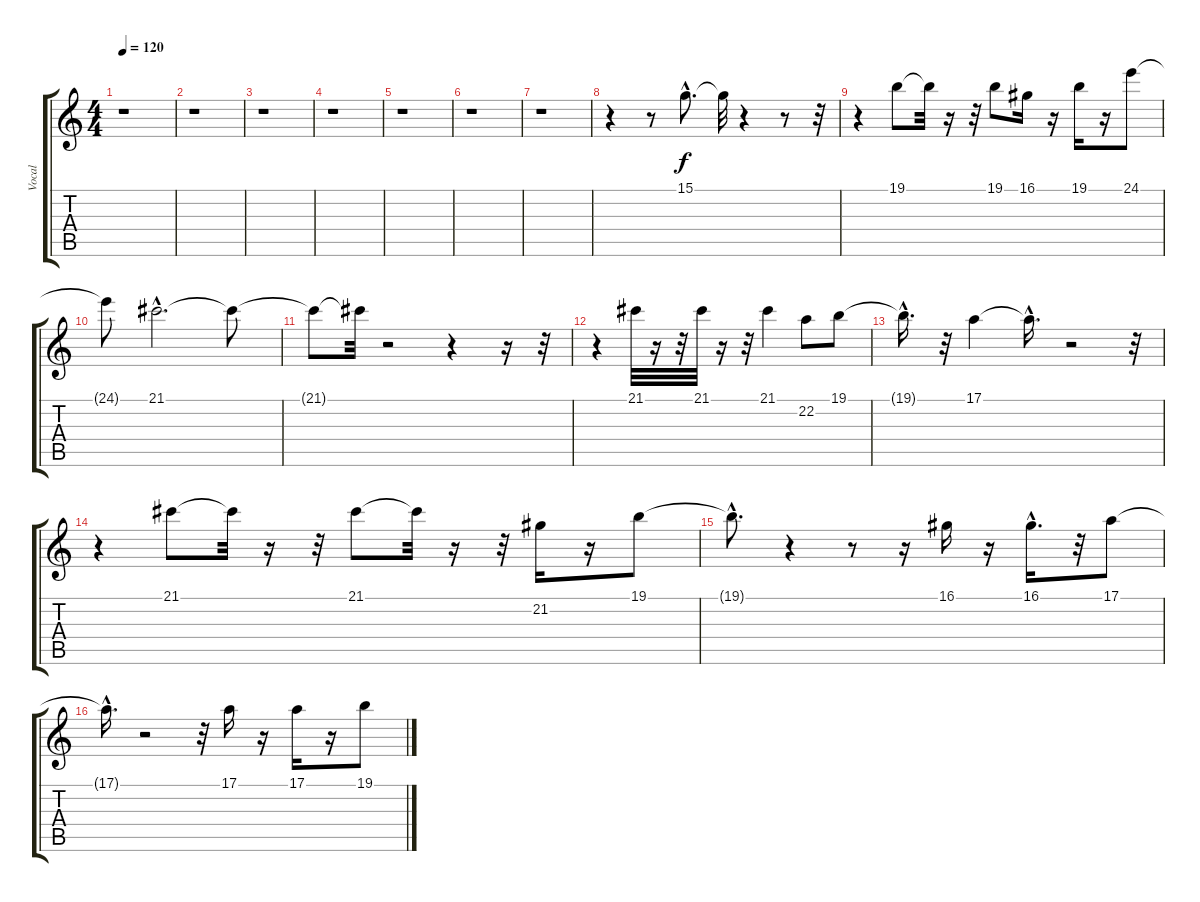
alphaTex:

\track ("Vocal" "Vocal") {instrument clarinet}
\staff {score tabs}
\tuning (E4 B3 G3 D3 A2 E2) {hide}
\ts (4 4)
\tempo 120
\clef g2
\ks c
r.1{dy f} |
r.1 |
r.1 |
r.1 |
r.1 |
r.1 |
r.1 |
r.4 r.8 15.1{hac}.8{d} 15.1{t}.32 r.4 r.8 r.32 |
r.4 19.1.8 19.1{t}.32 r.16 r.32 19.1.8 16.1.16 r.16 19.1.16 r.16 24.1.8 |
24.1{t}.8 21.1{hac}.2{d} 21.1{t}.8 |
21.1{t}.8 21.1{t}.32 r.2 r.4 r.16 r.32 |
r.4 21.1.32 r.16 r.32 21.1.32 r.16 r.32 21.1.4 22.2.8 19.1.8 |
19.1{hac t}.16{d} r.32 17.1.4 17.1{hac t}.16{d} r.2 r.32 |
r.4 21.1.8 21.1{t}.32 r.16 r.32 21.1.8 21.1{t}.32 r.16 r.32 21.2.16 r.16 19.1.8 |
19.1{hac t}.8{d} r.4 r.8 r.16 16.1.16 r.16 16.1{hac}.16{d} r.32 17.1.8 |
17.1{hac t}.16{d} r.2 r.32 17.1.16 r.16 17.1.16 r.16 19.1.8
